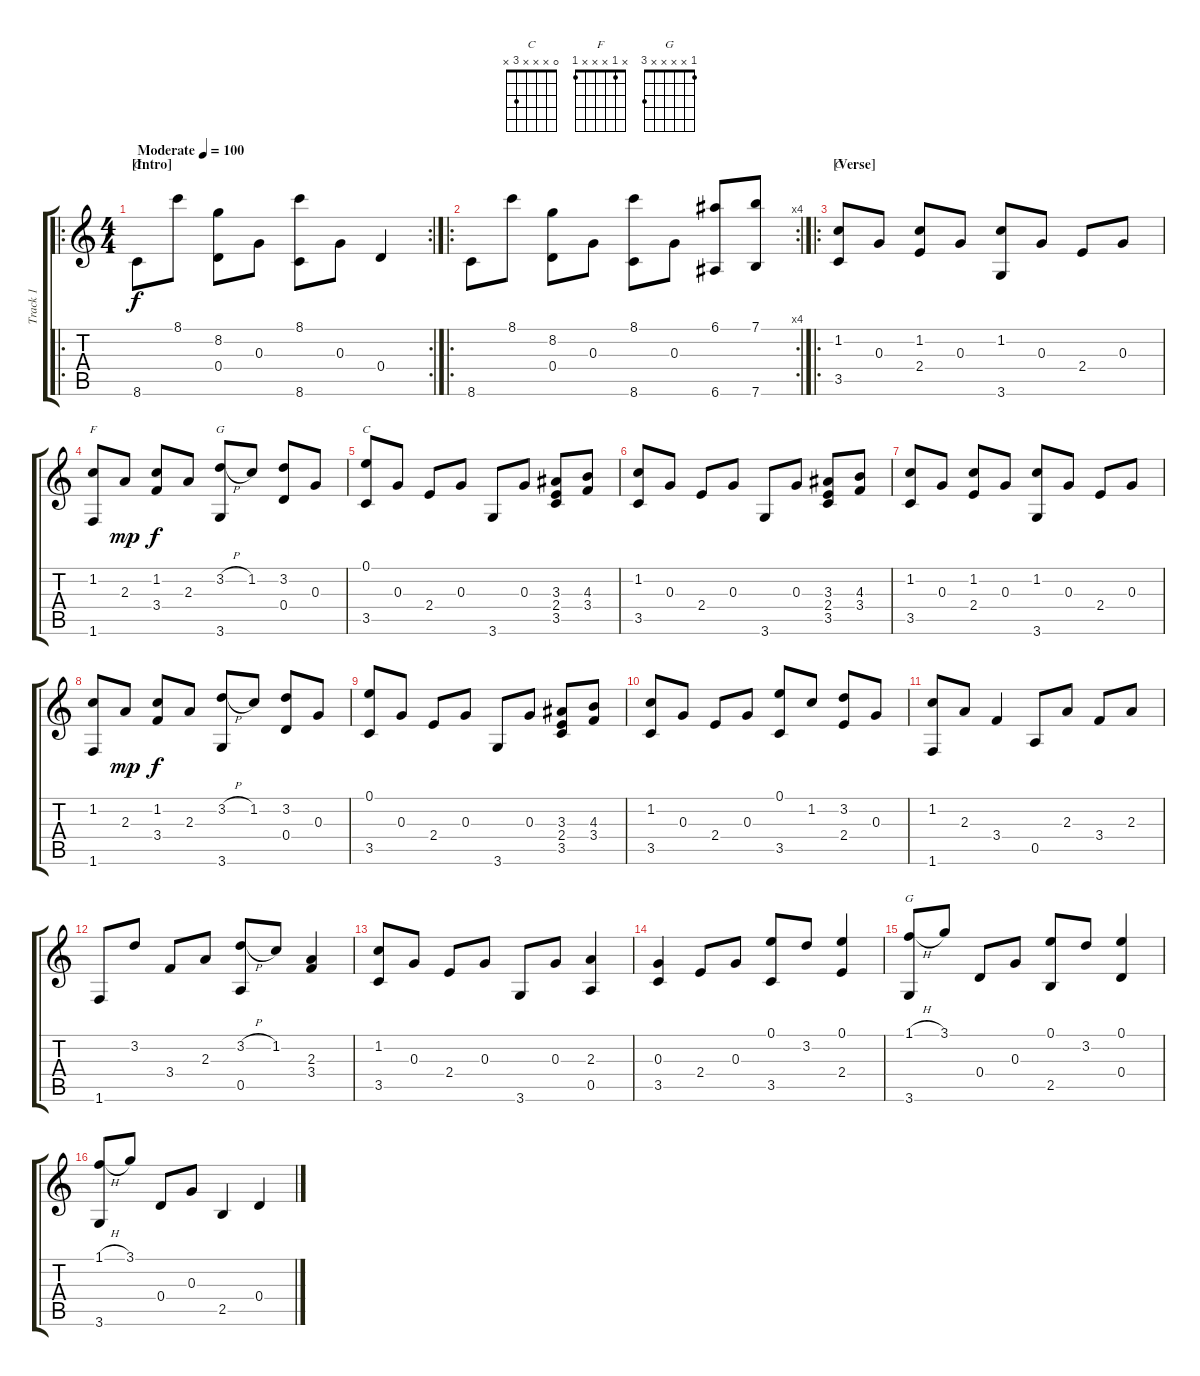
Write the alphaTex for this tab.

\track ("Track 1" "Track 1") {instrument acousticguitarsteel}
\staff {score tabs}
\tuning (E4 B3 G3 D3 A2 E2) {hide}
\chord ("C" x x x x 3 x)
\chord ("C" x 1 x x 3 x)
\chord ("F" x 1 x x x 1)
\chord ("G" x 3 x x x 3)
\chord ("C" 0 x x x 3 x)
\chord ("G" 1 x x x x 3)
\ro
\rc 2
\ts (4 4)
\section ("" "[Intro]")
\tempo (100 "Moderate")
\clef g2
\ks c
8.6.8{ch "C" dy f instrument acousticguitarsteel} 8.1.8 (8.2 0.4).8 0.3.8 (8.1 8.6).8 0.3.8 0.4.4 |
\ro
\rc 4
8.6.8 8.1.8 (8.2 0.4).8 0.3.8 (8.1 8.6).8 0.3.8 (6.1 6.6).8 (7.1 7.6).8 |
\ro
\section ("" "[Verse]")
(1.2 3.5).8{ch "C"} 0.3.8 (1.2 2.4).8 0.3.8 (1.2 3.6).8 0.3.8 2.4.8 0.3.8 |
(1.2 1.6).8{ch "F"} 2.3.8{dy mp} (1.2 3.4).8{dy f} 2.3.8 (3.2{h} 3.6).8{ch "G"} 1.2.8 (3.2 0.4).8 0.3.8 |
(0.1 3.5).8{ch "C"} 0.3.8 2.4.8 0.3.8 3.6.8 0.3.8 (3.3 2.4 3.5).8 (4.3 3.4).8 |
(1.2 3.5).8 0.3.8 2.4.8 0.3.8 3.6.8 0.3.8 (3.3 2.4 3.5).8 (4.3 3.4).8 |
(1.2 3.5).8 0.3.8 (1.2 2.4).8 0.3.8 (1.2 3.6).8 0.3.8 2.4.8 0.3.8 |
(1.2 1.6).8 2.3.8{dy mp} (1.2 3.4).8{dy f} 2.3.8 (3.2{h} 3.6).8 1.2.8 (3.2 0.4).8 0.3.8 |
(0.1 3.5).8 0.3.8 2.4.8 0.3.8 3.6.8 0.3.8 (3.3 2.4 3.5).8 (4.3 3.4).8 |
(1.2 3.5).8 0.3.8 2.4.8 0.3.8 (0.1 3.5).8 1.2.8 (3.2 2.4).8 0.3.8 |
(1.2 1.6).8 2.3.8 3.4.4 0.5.8 2.3.8 3.4.8 2.3.8 |
1.6.8 3.2.8 3.4.8 2.3.8 (3.2{h} 0.5).8 1.2.8 (2.3 3.4).4 |
(1.2 3.5).8 0.3.8 2.4.8 0.3.8 3.6.8 0.3.8 (2.3 0.5).4 |
(0.3 3.5).4 2.4.8 0.3.8 (0.1 3.5).8 3.2.8 (0.1 2.4).4 |
(1.1{h} 3.6).8{ch "G"} 3.1.8 0.4.8 0.3.8 (0.1 2.5).8 3.2.8 (0.1 0.4).4 |
(1.1{h} 3.6).8 3.1.8 0.4.8 0.3.8 2.5.4 0.4.4
